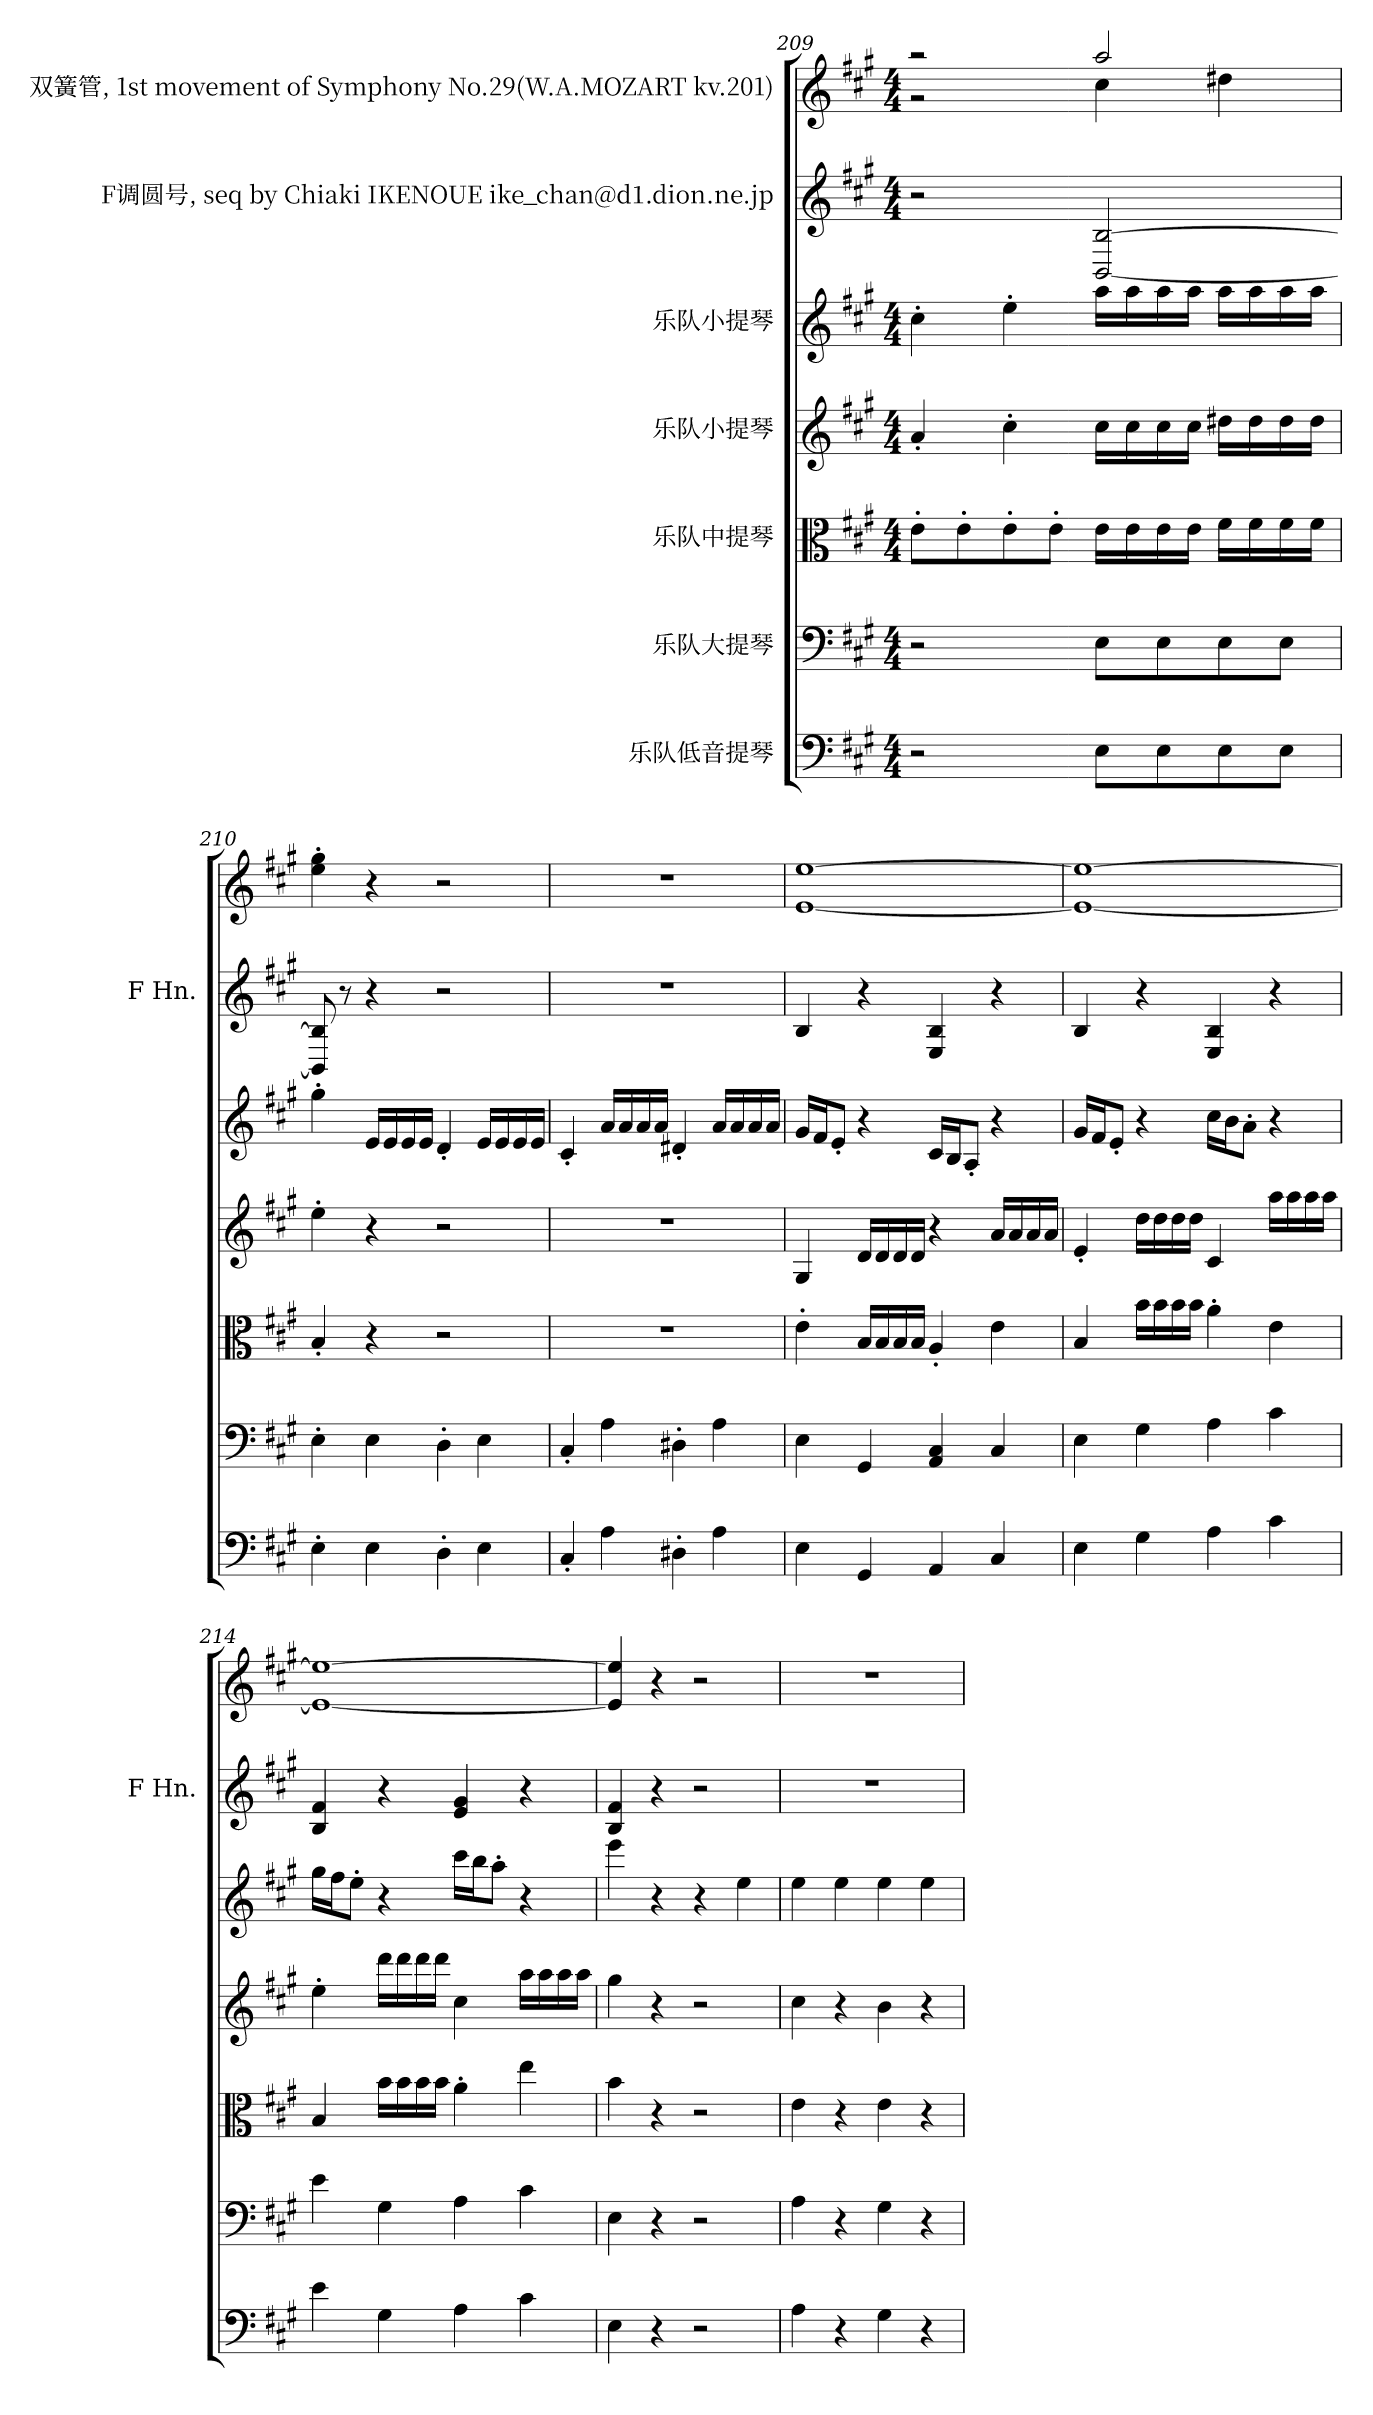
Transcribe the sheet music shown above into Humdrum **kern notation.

**kern	**kern	**kern	**kern	**kern	**kern	**kern
*part7	*part6	*part5	*part4	*part3	*part2	*part1
*staff7	*staff6	*staff5	*staff4	*staff3	*staff2	*staff1
*I"乐队低音提琴	*I"乐队大提琴	*I"乐队中提琴	*I"乐队小提琴	*I"乐队小提琴	*I"F调圆号, seq by Chiaki IKENOUE ike_chan@d1.dion.ne.jp	*I"双簧管, 1st movement of Symphony No.29(W.A.MOZART kv.201)
*	*	*	*	*	*I'F Hn.	*
*clefF4	*clefF4	*clefC3	*clefG2	*clefG2	*clefG2	*clefG2
*ITrd7c12	*	*	*	*	*ITrd4c7	*
*k[f#c#g#]	*k[f#c#g#]	*k[f#c#g#]	*k[f#c#g#]	*k[f#c#g#]	*k[f#c#]	*k[f#c#g#]
*M4/4	*M4/4	*M4/4	*M4/4	*M4/4	*M4/4	*M4/4
=209	=209	=209	=209	=209	=209	=209
*	*	*	*	*	*	*^
2r	2r	8e'\L	4a'/	4cc#'\	2r	2r	2r
.	.	8e'\	.	.	.	.	.
.	.	8e'\	4cc#'\	4ee'\	.	.	.
.	.	8e'\J	.	.	.	.	.
8EE\L	8E\L	16e\LL	16cc#\LL	16aa\LL	[2EE/ [2E/	2aa/	4cc#\
.	.	16e\	16cc#\	16aa\	.	.	.
8EE\	8E\	16e\	16cc#\	16aa\	.	.	.
.	.	16e\JJ	16cc#\JJ	16aa\JJ	.	.	.
8EE\	8E\	16f#\LL	16dd#X\LL	16aa\LL	.	.	4dd#X\
.	.	16f#\	16dd#\	16aa\	.	.	.
8EE\J	8E\J	16f#\	16dd#\	16aa\	.	.	.
.	.	16f#\JJ	16dd#\JJ	16aa\JJ	.	.	.
*	*	*	*	*	*	*v	*v
!!LO:PB:g=z
=210	=210	=210	=210	=210	=210	=210
4EE'\	4E'\	4B'/	4ee'\	4gg#'\	8EE/] 8E/]	4ee\' 4gg#\'
.	.	.	.	.	8r	.
4EE\	4E\	4r	4r	16e/LL	4r	4r
.	.	.	.	16e/	.	.
.	.	.	.	16e/	.	.
.	.	.	.	16e/JJ	.	.
4DD'\	4D'\	2r	2r	4d'/	2r	2r
4EE\	4E\	.	.	16e/LL	.	.
.	.	.	.	16e/	.	.
.	.	.	.	16e/	.	.
.	.	.	.	16e/JJ	.	.
=211	=211	=211	=211	=211	=211	=211
4CC#'/	4C#'/	1r	1r	4c#'/	1r	1r
4AA\	4A\	.	.	16a/LL	.	.
.	.	.	.	16a/	.	.
.	.	.	.	16a/	.	.
.	.	.	.	16a/JJ	.	.
4DD#X'\	4D#X'\	.	.	4d#X'/	.	.
4AA\	4A\	.	.	16a/LL	.	.
.	.	.	.	16a/	.	.
.	.	.	.	16a/	.	.
.	.	.	.	16a/JJ	.	.
=212	=212	=212	=212	=212	=212	=212
4EE\	4E\	4e'\	4G#/	16g#/LL	4E/	[1e [1ee
.	.	.	.	16f#/J	.	.
.	.	.	.	8e'/J	.	.
4GGG#/	4GG#/	16B/LL	16d/LL	4r	4r	.
.	.	16B/	16d/	.	.	.
.	.	16B/	16d/	.	.	.
.	.	16B/JJ	16d/JJ	.	.	.
4AAA/	4AA/ 4C#/	4A'/	4r	16c#/LL	4AA/ 4E/	.
.	.	.	.	16B/J	.	.
.	.	.	.	8A'/J	.	.
4CC#/	4C#/	4e\	16a/LL	4r	4r	.
.	.	.	16a/	.	.	.
.	.	.	16a/	.	.	.
.	.	.	16a/JJ	.	.	.
!!LO:PB:g=z
=213	=213	=213	=213	=213	=213	=213
4EE\	4E\	4B/	4e'/	16g#/LL	4E/	1e_ 1ee_
.	.	.	.	16f#/J	.	.
.	.	.	.	8e'/J	.	.
4GG#\	4G#\	16b\LL	16dd\LL	4r	4r	.
.	.	16b\	16dd\	.	.	.
.	.	16b\	16dd\	.	.	.
.	.	16b\JJ	16dd\JJ	.	.	.
4AA\	4A\	4a'\	4c#/	16cc#\LL	4AA/ 4E/	.
.	.	.	.	16b\J	.	.
.	.	.	.	8a'\J	.	.
4C#\	4c#\	4e\	16aa\LL	4r	4r	.
.	.	.	16aa\	.	.	.
.	.	.	16aa\	.	.	.
.	.	.	16aa\JJ	.	.	.
=214	=214	=214	=214	=214	=214	=214
4E\	4e\	4B/	4ee'\	16gg#\LL	4E/ 4B/	1e_ 1ee_
.	.	.	.	16ff#\J	.	.
.	.	.	.	8ee'\J	.	.
4GG#\	4G#\	16b\LL	16ddd\LL	4r	4r	.
.	.	16b\	16ddd\	.	.	.
.	.	16b\	16ddd\	.	.	.
.	.	16b\JJ	16ddd\JJ	.	.	.
4AA\	4A\	4a'\	4cc#\	16ccc#\LL	4A/ 4c#/	.
.	.	.	.	16bb\J	.	.
.	.	.	.	8aa'\J	.	.
4C#\	4c#\	4ee\	16aa\LL	4r	4r	.
.	.	.	16aa\	.	.	.
.	.	.	16aa\	.	.	.
.	.	.	16aa\JJ	.	.	.
=215	=215	=215	=215	=215	=215	=215
*	*	*	*	*	*	*MM146
4EE\	4E\	4b\	4gg#\	4eee\	4E/ 4B/	4e/] 4ee/]
4r	4r	4r	4r	4r	4r	4r
2r	2r	2r	2r	4r	2r	2r
.	.	.	.	4ee\	.	.
=216	=216	=216	=216	=216	=216	=216
4AA\	4A\	4e\	4cc#\	4ee\	1r	1r
4r	4r	4r	4r	4ee\	.	.
4GG#\	4G#\	4e\	4b\	4ee\	.	.
4r	4r	4r	4r	4ee\	.	.
=	=	=	=	=	=	=
*-	*-	*-	*-	*-	*-	*-
